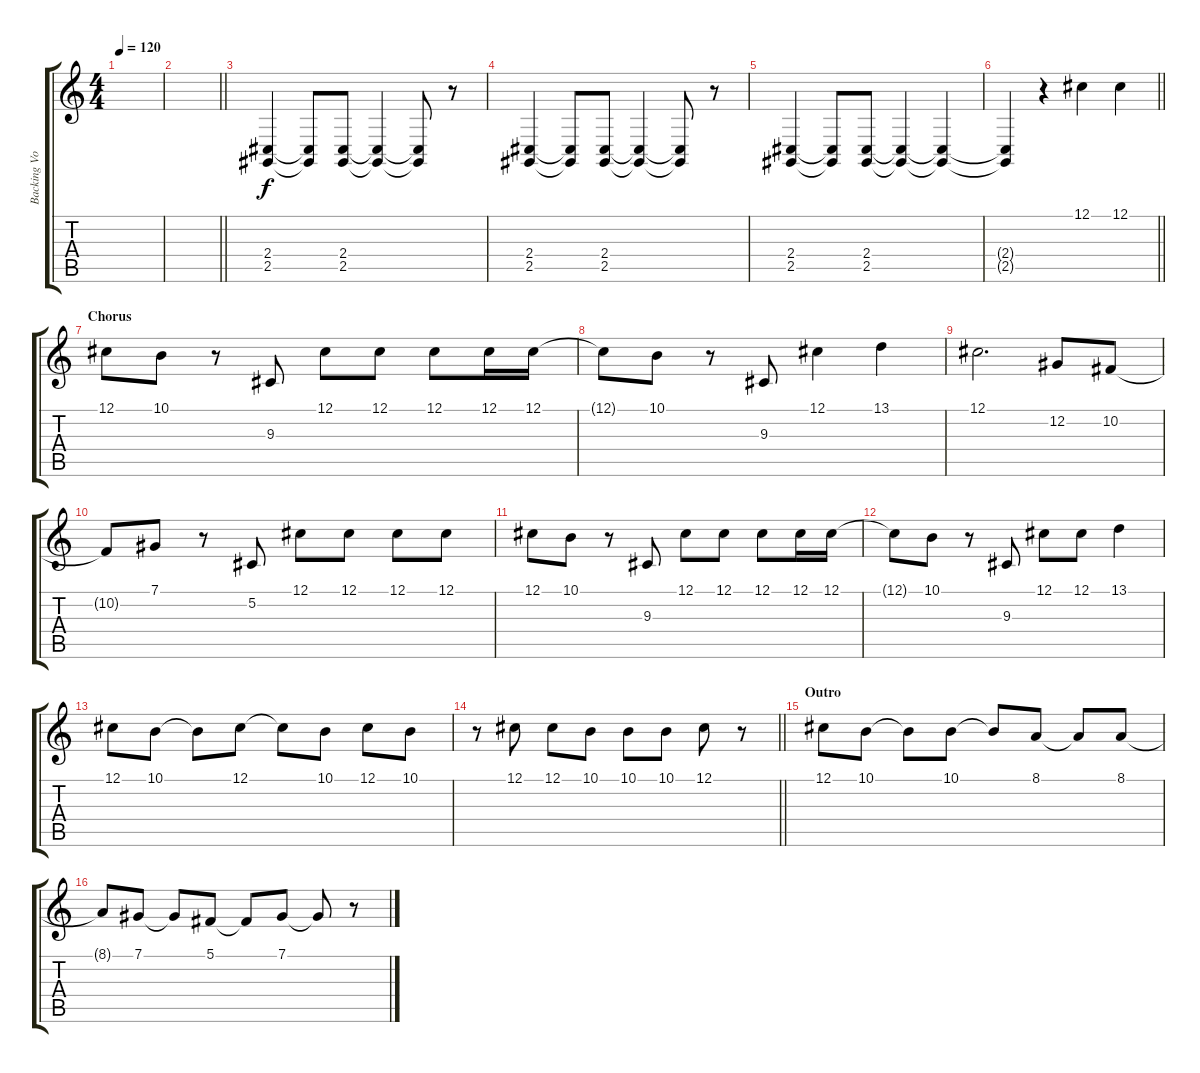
\track ("Backing Vocals" "Backing Vo") {instrument lead6voice}
\staff {score tabs}
\tuning (Db4 Ab3 E3 B2 Gb2 B1) {hide}
\ts (4 4)
\tempo 120
\clef g2
\ks c
|
\barLineRight lightlight
|
\section ("" "")
(2.4 2.5).4{volume 14} (2.4{t} 2.5{t}).8 (2.4 2.5).8 (2.4{t} 2.5{t}).4 (2.4{t} 2.5{t}).8 r.8 |
(2.4 2.5).4 (2.4{t} 2.5{t}).8 (2.4 2.5).8 (2.4{t} 2.5{t}).4 (2.4{t} 2.5{t}).8 r.8 |
(2.4 2.5).4 (2.4{t} 2.5{t}).8 (2.4 2.5).8 (2.4{t} 2.5{t}).4 (2.4{t} 2.5{t}).4 |
\barLineRight lightlight
(2.4{t} 2.5{t}).4 r.4 12.1.4{volume 10} 12.1.4 |
\section ("" "Chorus")
12.1.8 10.1.8 r.8 9.3.8 12.1.8 12.1.8 12.1.8 12.1.16 12.1.16 |
12.1{t}.8 10.1.8 r.8 9.3.8 12.1.4 13.1.4 |
12.1.2{d} 12.2.8 10.2.8 |
10.2{t}.8 7.1.8 r.8 5.2.8 12.1.8 12.1.8 12.1.8 12.1.8 |
12.1.8 10.1.8 r.8 9.3.8 12.1.8 12.1.8 12.1.8 12.1.16 12.1.16 |
12.1{t}.8 10.1.8 r.8 9.3.8 12.1.8 12.1.8 13.1.4 |
12.1.8 10.1.8 10.1{t}.8 12.1.8 12.1{t}.8 10.1.8 12.1.8 10.1.8 |
\barLineRight lightlight
r.8 12.1.8 12.1.8 10.1.8 10.1.8 10.1.8 12.1.8 r.8 |
\section ("" "Outro")
12.1.8 10.1.8 10.1{t}.8 10.1.8 10.1{t}.8 8.1.8 8.1{t}.8 8.1.8 |
8.1{t}.8 7.1.8 7.1{t}.8 5.1.8 5.1{t}.8 7.1.8 7.1{t}.8 r.8
